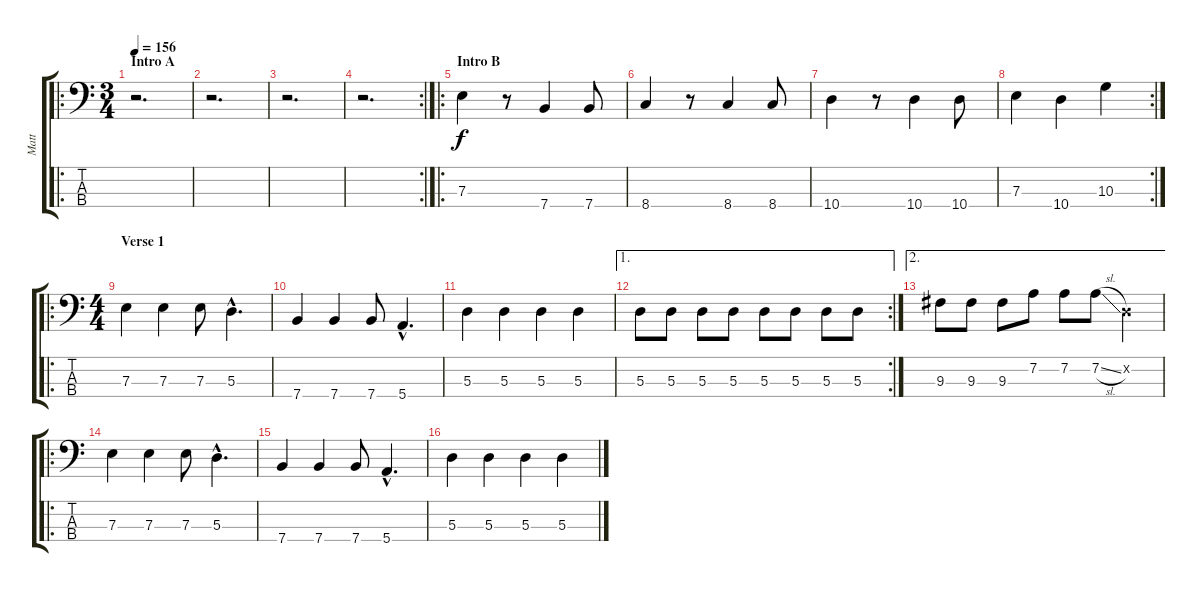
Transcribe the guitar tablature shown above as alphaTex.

\track ("Matt" "Matt") {instrument electricbassfinger}
\staff {score tabs}
\tuning (G2 D2 A1 E1) {hide}
\ro
\ts (3 4)
\section ("" "Intro A")
\tempo 156
\clef f4
\ks c
r.2{d dy f instrument electricbassfinger} |
r.2{d} |
r.2{d} |
\rc 2
r.2{d} |
\ro
\section ("" "Intro B")
7.3.4 r.8 7.4.4 7.4.8 |
8.4.4 r.8 8.4.4 8.4.8 |
10.4.4 r.8 10.4.4 10.4.8 |
\rc 2
7.3.4 10.4.4 10.3.4 |
\ro
\ts (4 4)
\section ("" "Verse 1")
7.3.4 7.3.4 7.3.8 5.3{hac}.4{d} |
7.4.4 7.4.4 7.4.8 5.4{hac}.4{d} |
5.3.4 5.3.4 5.3.4 5.3.4 |
\ae 1
\rc 2
5.3.8 5.3.8 5.3.8 5.3.8 5.3.8 5.3.8 5.3.8 5.3.8 |
\ae 2
9.3.8 9.3.8 9.3.8 7.2.8 7.2.8 7.2{sl}.8 0.2{x}.4 |
\ro
7.3.4 7.3.4 7.3.8 5.3{hac}.4{d} |
7.4.4 7.4.4 7.4.8 5.4{hac}.4{d} |
5.3.4 5.3.4 5.3.4 5.3.4
